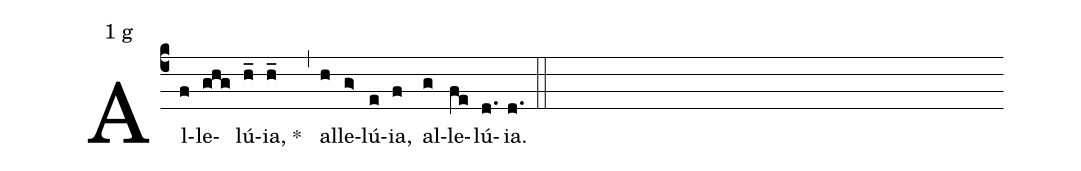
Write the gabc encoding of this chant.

mode:1 g;
%%
(c4) Al(f)le(ghg)lú(h_){ia},(h_) *()(,) al(h)le(g>)lú(e){ia},(f) al(g)le(fe)lú(d.){ia}.(d.) (::)
